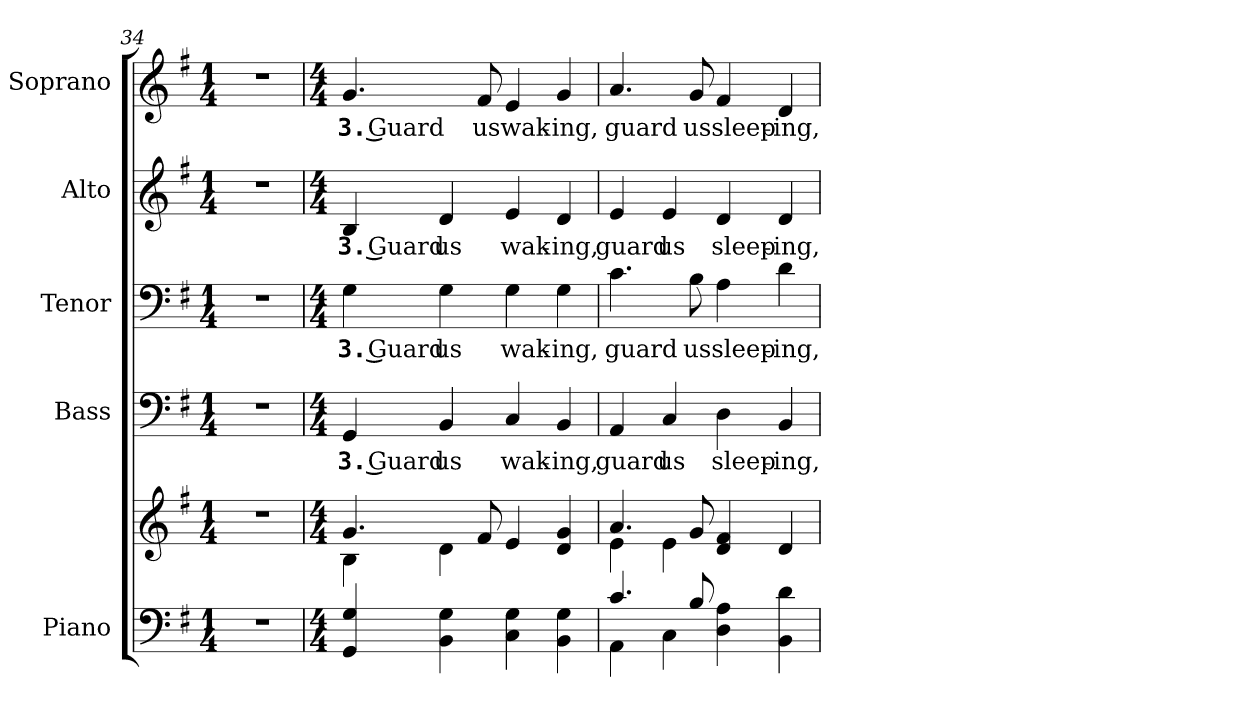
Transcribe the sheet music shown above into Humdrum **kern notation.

**kern	**kern	**kern	**text	**kern	**text	**kern	**text	**kern	**text
*part5	*part5	*part4	*part4	*part3	*part3	*part2	*part2	*part1	*part1
*staff6	*staff5	*staff4	*staff4	*staff3	*staff3	*staff2	*staff2	*staff1	*staff1
*I"Piano	*	*I"Bass	*	*I"Tenor	*	*I"Alto	*	*I"Soprano	*
*I'Pno.	*	*I'B.	*	*I'T.	*	*I'A.	*	*I'S.	*
*clefF4	*clefG2	*clefF4	*	*clefF4	*	*clefG2	*	*clefG2	*
*k[f#]	*k[f#]	*k[f#]	*	*k[f#]	*	*k[f#]	*	*k[f#]	*
*G:	*G:	*G:	*	*G:	*	*G:	*	*G:	*
*M1/4	*M1/4	*M1/4	*	*M1/4	*	*M1/4	*	*M1/4	*
=34	=34	=34	=34	=34	=34	=34	=34	=34	=34
!LO:N:vis=1	!LO:N:vis=1	!LO:N:vis=1	!	!LO:N:vis=1	!	!LO:N:vis=1	!	!LO:N:vis=1	!
4r	4r	4r	.	4r	.	4r	.	4r	.
!!LO:PB:g=z
=35	=35	=35	=35	=35	=35	=35	=35	=35	=35
*M4/4	*M4/4	*M4/4	*	*M4/4	*	*M4/4	*	*M4/4	*
*	*^	*	*	*	*	*	*	*	*
!	!	!	!	!LO:LY:b:color=#000000	!	!	!	!	!	!
!	!	!	!	!	!	!LO:LY:b:color=#000000	!	!	!	!
!	!	!	!	!	!	!	!	!LO:LY:b:color=#000000	!	!
!	!	!	!	!	!	!	!	!	!	!LO:LY:b:color=#000000
4GGi/ 4Gi	4.gi/	4Bi\	4GGi/	3. Guard	4Gi\	3. Guard	4Bi/	3. Guard	4.gi/	3. Guard
!	!	!	!	!LO:LY:b:color=#000000	!	!	!	!	!	!
!	!	!	!	!	!	!LO:LY:b:color=#000000	!	!	!	!
!	!	!	!	!	!	!	!	!LO:LY:b:color=#000000	!	!
4BBi\ 4Gi	.	4di\	4BBi/	us	4Gi\	us	4di/	us	.	.
!	!	!	!	!	!	!	!	!	!	!LO:LY:b:color=#000000
.	8f#i/	.	.	.	.	.	.	.	8f#i/	us
!	!	!	!	!LO:LY:b:color=#000000	!	!	!	!	!	!
!	!	!	!	!	!	!LO:LY:b:color=#000000	!	!	!	!
!	!	!	!	!	!	!	!	!LO:LY:b:color=#000000	!	!
!	!	!	!	!	!	!	!	!	!	!LO:LY:b:color=#000000
4Ci\ 4Gi	4ei/	2ryy	4Ci/	wak-	4Gi\	wak-	4ei/	wak-	4ei/	wak-
!	!	!	!	!LO:LY:b:color=#000000	!	!	!	!	!	!
!	!	!	!	!	!	!LO:LY:b:color=#000000	!	!	!	!
!	!	!	!	!	!	!	!	!LO:LY:b:color=#000000	!	!
!	!	!	!	!	!	!	!	!	!	!LO:LY:b:color=#000000
4BBi\ 4Gi	4di/ 4gi	.	4BBi/	-ing,	4Gi\	-ing,	4di/	-ing,	4gi/	-ing,
=36	=36	=36	=36	=36	=36	=36	=36	=36	=36	=36
*^	*	*	*	*	*	*	*	*	*	*
!	!	!	!	!	!LO:LY:b:color=#000000	!	!	!	!	!	!
!	!	!	!	!	!	!	!LO:LY:b:color=#000000	!	!	!	!
!	!	!	!	!	!	!	!	!	!LO:LY:b:color=#000000	!	!
!	!	!	!	!	!	!	!	!	!	!	!LO:LY:b:color=#000000
4.ci/	4AAi\	4.ai/	4ei\	4AAi/	guard	4.ci\	guard	4ei/	guard	4.ai/	guard
!	!	!	!	!	!LO:LY:b:color=#000000	!	!	!	!	!	!
!	!	!	!	!	!	!	!	!	!LO:LY:b:color=#000000	!	!
.	4Ci\	.	4ei\	4Ci/	us	.	.	4ei/	us	.	.
!	!	!	!	!	!	!	!LO:LY:b:color=#000000	!	!	!	!
!	!	!	!	!	!	!	!	!	!	!	!LO:LY:b:color=#000000
8Bi/	.	8gi/	.	.	.	8Bi\	us	.	.	8gi/	us
!	!	!	!	!	!LO:LY:b:color=#000000	!	!	!	!	!	!
!	!	!	!	!	!	!	!LO:LY:b:color=#000000	!	!	!	!
!	!	!	!	!	!	!	!	!	!LO:LY:b:color=#000000	!	!
!	!	!	!	!	!	!	!	!	!	!	!LO:LY:b:color=#000000
4Di\ 4Ai	2ryy	4di/ 4f#i	2ryy	4Di\	sleep-	4Ai\	sleep-	4di/	sleep-	4f#i/	sleep-
!	!	!	!	!	!LO:LY:b:color=#000000	!	!	!	!	!	!
!	!	!	!	!	!	!	!LO:LY:b:color=#000000	!	!	!	!
!	!	!	!	!	!	!	!	!	!LO:LY:b:color=#000000	!	!
!	!	!	!	!	!	!	!	!	!	!	!LO:LY:b:color=#000000
4BBi\ 4di	.	4di/	.	4BBi/	-ing,	4di\	-ing,	4di/	-ing,	4di/	-ing,
*v	*v	*	*	*	*	*	*	*	*	*	*
*	*v	*v	*	*	*	*	*	*	*	*
=	=	=	=	=	=	=	=	=	=
*-	*-	*-	*-	*-	*-	*-	*-	*-	*-
